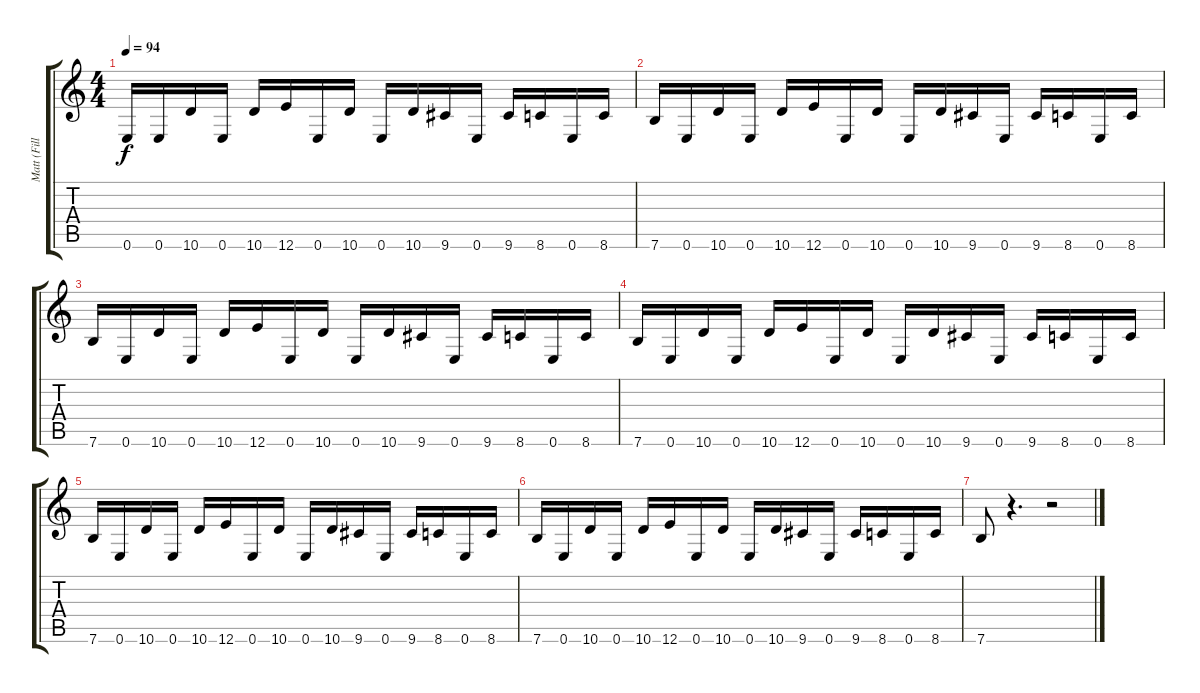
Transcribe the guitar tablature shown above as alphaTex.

\track ("Matt (Fills)" "Matt (Fill") {instrument distortionguitar}
\staff {score tabs}
\tuning (E4 B3 G3 D3 A2 E2) {hide}
\ts (4 4)
\tempo 94
\clef g2
\ks c
0.6.16{dy f} 0.6.16 10.6.16 0.6.16 10.6.16 12.6.16 0.6.16 10.6.16 0.6.16 10.6.16 9.6.16 0.6.16 9.6.16 8.6.16 0.6.16 8.6.16 |
7.6.16 0.6.16 10.6.16 0.6.16 10.6.16 12.6.16 0.6.16 10.6.16 0.6.16 10.6.16 9.6.16 0.6.16 9.6.16 8.6.16 0.6.16 8.6.16 |
7.6.16 0.6.16 10.6.16 0.6.16 10.6.16 12.6.16 0.6.16 10.6.16 0.6.16 10.6.16 9.6.16 0.6.16 9.6.16 8.6.16 0.6.16 8.6.16 |
7.6.16 0.6.16 10.6.16 0.6.16 10.6.16 12.6.16 0.6.16 10.6.16 0.6.16 10.6.16 9.6.16 0.6.16 9.6.16 8.6.16 0.6.16 8.6.16 |
7.6.16 0.6.16 10.6.16 0.6.16 10.6.16 12.6.16 0.6.16 10.6.16 0.6.16 10.6.16 9.6.16 0.6.16 9.6.16 8.6.16 0.6.16 8.6.16 |
7.6.16 0.6.16 10.6.16 0.6.16 10.6.16 12.6.16 0.6.16 10.6.16 0.6.16 10.6.16 9.6.16 0.6.16 9.6.16 8.6.16 0.6.16 8.6.16 |
7.6.8 r.4{d} r.2
